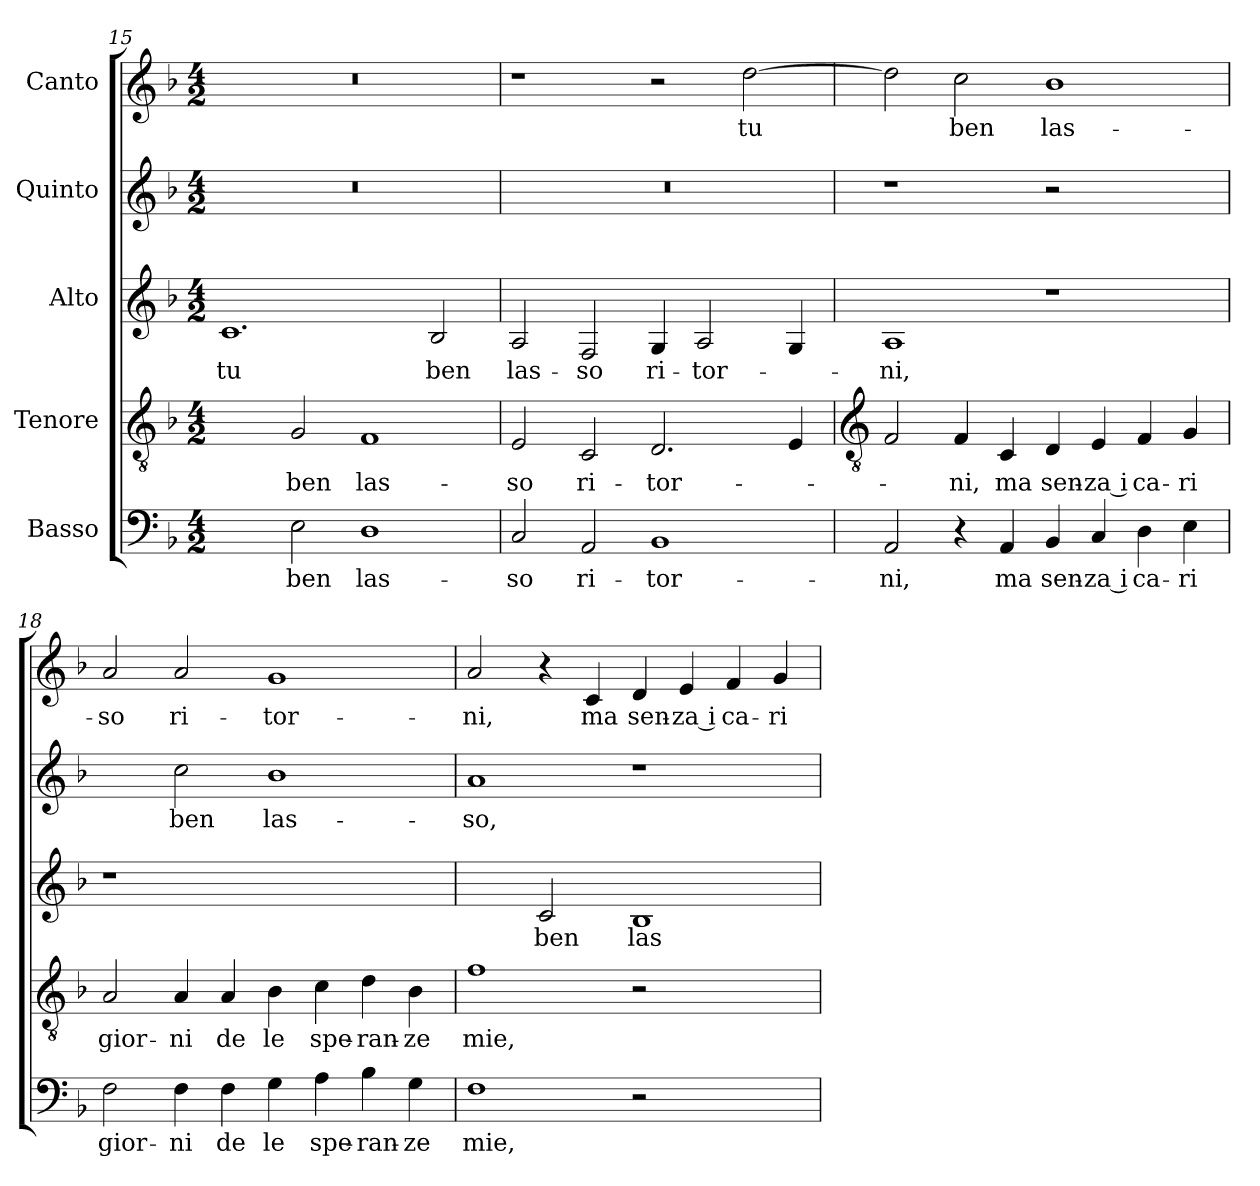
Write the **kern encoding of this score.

**kern	**text	**kern	**text	**kern	**text	**kern	**text	**kern	**text
*part5	*part5	*part4	*part4	*part3	*part3	*part2	*part2	*part1	*part1
*staff5	*staff5	*staff4	*staff4	*staff3	*staff3	*staff2	*staff2	*staff1	*staff1
*I"Basso	*	*I"Tenore	*	*I"Alto	*	*I"Quinto	*	*I"Canto	*
*clefF4	*	*clefGv2	*	*clefG2	*	*clefG2	*	*clefG2	*
*k[b-]	*	*k[b-]	*	*k[b-]	*	*k[b-]	*	*k[b-]	*
*F:	*	*F:	*	*F:	*	*F:	*	*F:	*
*M4/2	*	*M4/2	*	*M4/2	*	*M4/2	*	*M4/2	*
=15	=15	=15	=15	=15	=15	=15	=15	=15	=15
!	!	!	!	!	!LO:LY:b	!	!	!	!
2Fyy]	.	2Ayy]	.	1.c	tu	0r	.	0r	.
!	!LO:LY:b	!	!LO:LY:b	!	!	!	!	!	!
2E	ben	2G	ben	.	.	.	.	.	.
!	!LO:LY:b	!	!LO:LY:b	!	!	!	!	!	!
1D	las-	1F	las-	.	.	.	.	.	.
!	!	!	!	!	!LO:LY:b	!	!	!	!
.	.	.	.	2B-	ben	.	.	.	.
=16	=16	=16	=16	=16	=16	=16	=16	=16	=16
!	!LO:LY:b	!	!LO:LY:b	!	!LO:LY:b	!	!	!	!
2C	-so	2E	-so	2A	las-	0r	.	1r	.
!	!LO:LY:b	!	!LO:LY:b	!	!LO:LY:b	!	!	!	!
2AA	ri-	2C	ri-	2F	-so	.	.	.	.
!	!LO:LY:b	!	!LO:LY:b	!	!LO:LY:b	!	!	!	!
1BB-	-tor-	2.D	-tor-	4G	ri-	.	.	2r	.
!	!	!	!	!	!LO:LY:b	!	!	!	!
.	.	.	.	2A	-tor-	.	.	.	.
!	!	!	!	!	!	!	!	!	!LO:LY:b
.	.	.	.	.	.	.	.	[2dd	tu
.	.	4E	.	4G	.	.	.	.	.
!!LO:LB:g=z
=17	=17	=17	=17	=17	=17	=17	=17	=17	=17
*	*	*clefGv2	*	*	*	*	*	*	*
!	!LO:LY:b	!	!	!	!LO:LY:b	!	!	!	!
2AA	-ni,	2F	.	1A	-ni,	1r	.	2dd]	.
!	!	!	!LO:LY:b	!	!	!	!	!	!LO:LY:b
4r	.	4F	-ni,	.	.	.	.	2cc	ben
!	!LO:LY:b	!	!LO:LY:b	!	!	!	!	!	!
4AA	ma	4C	ma	.	.	.	.	.	.
!	!LO:LY:b	!	!LO:LY:b	!	!	!	!	!	!LO:LY:b
4BB-	sen-	4D	sen-	1r	.	2r	.	1b-	las-
!	!LO:LY:b	!	!LO:LY:b	!	!	!	!	!	!
4C	-za i	4E	-za i	.	.	.	.	.	.
!	!LO:LY:b	!	!LO:LY:b	!	!	!	!LO:LY:b	!	!
4D	ca-	4F	ca-	.	.	[2ddyy	tu	.	.
!	!LO:LY:b	!	!LO:LY:b	!	!	!	!	!	!
4E	-ri	4G	-ri	.	.	.	.	.	.
=18	=18	=18	=18	=18	=18	=18	=18	=18	=18
!	!LO:LY:b	!	!LO:LY:b	!	!	!	!	!	!LO:LY:b
2F	gior-	2A	gior-	1r	.	2ddyy]	.	2a	-so
!	!LO:LY:b	!	!LO:LY:b	!	!	!	!LO:LY:b	!	!LO:LY:b
4F	-ni	4A	-ni	.	.	2cc	ben	2a	ri-
!	!LO:LY:b	!	!LO:LY:b	!	!	!	!	!	!
4F	de	4A	de	.	.	.	.	.	.
!	!LO:LY:b	!	!LO:LY:b	!	!LO:LY:b	!	!LO:LY:b	!	!LO:LY:b
4G	le	4B-	le	[1dyy	tu	1b-	las-	1g	-tor-
!	!LO:LY:b	!	!LO:LY:b	!	!	!	!	!	!
4A	spe-	4c	spe-	.	.	.	.	.	.
!	!LO:LY:b	!	!LO:LY:b	!	!	!	!	!	!
4B-	-ran-	4d	-ran-	.	.	.	.	.	.
!	!LO:LY:b	!	!LO:LY:b	!	!	!	!	!	!
4G	-ze	4B-	-ze	.	.	.	.	.	.
=19	=19	=19	=19	=19	=19	=19	=19	=19	=19
!	!LO:LY:b	!	!LO:LY:b	!	!	!	!LO:LY:b	!	!LO:LY:b
1F	mie,	1f	mie,	2dyy]	.	1a	-so,	2a	-ni,
!	!	!	!	!	!LO:LY:b	!	!	!	!
.	.	.	.	2c	ben	.	.	4r	.
!	!	!	!	!	!	!	!	!	!LO:LY:b
.	.	.	.	.	.	.	.	4c	ma
!	!	!	!	!	!LO:LY:b	!	!	!	!LO:LY:b
2r	.	2r	.	1B-	las-	1r	.	4d	sen-
!	!	!	!	!	!	!	!	!	!LO:LY:b
.	.	.	.	.	.	.	.	4e	-za i
!	!LO:LY:b	!	!LO:LY:b	!	!	!	!	!	!LO:LY:b
[2Dyy	tu	[2Fyy	tu	.	.	.	.	4f	ca-
!	!	!	!	!	!	!	!	!	!LO:LY:b
.	.	.	.	.	.	.	.	4g	-ri
=	=	=	=	=	=	=	=	=	=
*-	*-	*-	*-	*-	*-	*-	*-	*-	*-
